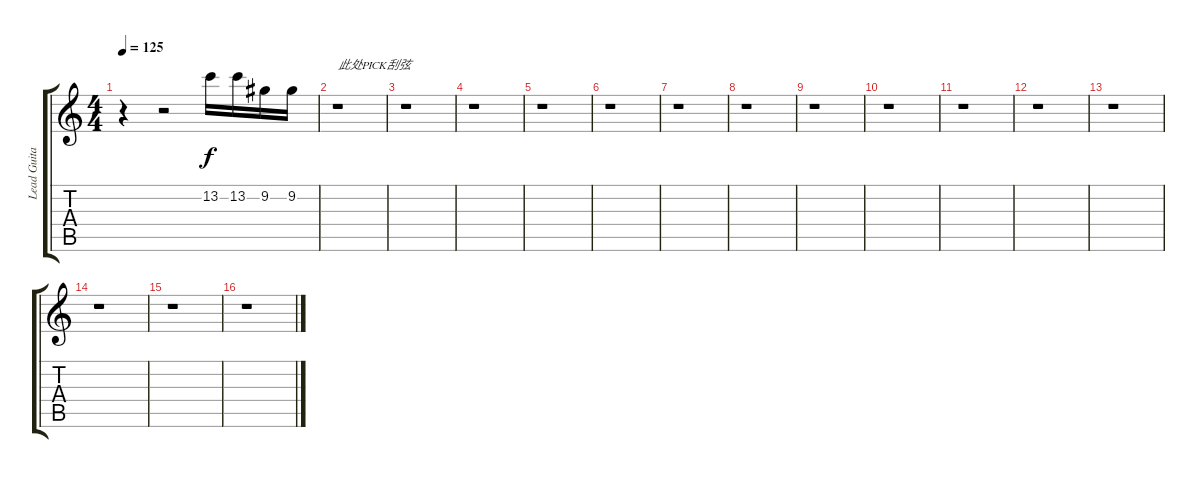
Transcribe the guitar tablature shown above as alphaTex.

\track ("Lead Guitar2" "Lead Guita") {instrument overdrivenguitar}
\staff {score tabs}
\tuning (E4 B3 G3 D3 A2 E2) {hide}
\ts (4 4)
\tempo 125
\clef g2
\ks c
r.4{dy f} r.2 13.2.16 13.2.16 9.2.16 9.2.16 |
r.1{txt "此处PICK刮弦"} |
r.1 |
r.1 |
r.1 |
r.1 |
r.1 |
r.1 |
r.1 |
r.1 |
r.1 |
r.1 |
r.1 |
r.1 |
r.1 |
r.1
